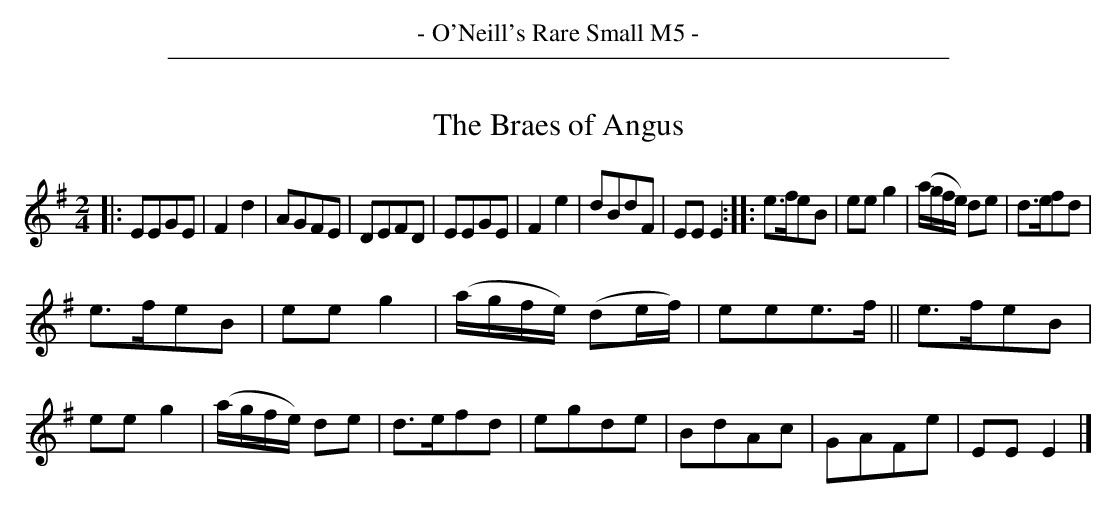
X:1
T: The Braes of Angus
M: 2/4
L: 1/16
K: Em
|:\
E2E2G2E2 | F4d4 | A2G2F2E2 | D2E2F2D2 |\
E2E2G2E2 | F4e4 | d2B2d2F2 | E2E2E4 ::\
e3fe2B2 | e2e2g4 | (agfe) d2e2 | d3ef2d2 |
e3fe2B2 | e2e2g4 | (agfe) (d2ef) | e2e2e3f ||\
e3fe2B2 | e2e2g4 | (agfe) d2e2 | d3ef2d2 |\
e2g2d2e2 | B2d2A2c2 | G2A2F2e2 | E2E2E4 |]
